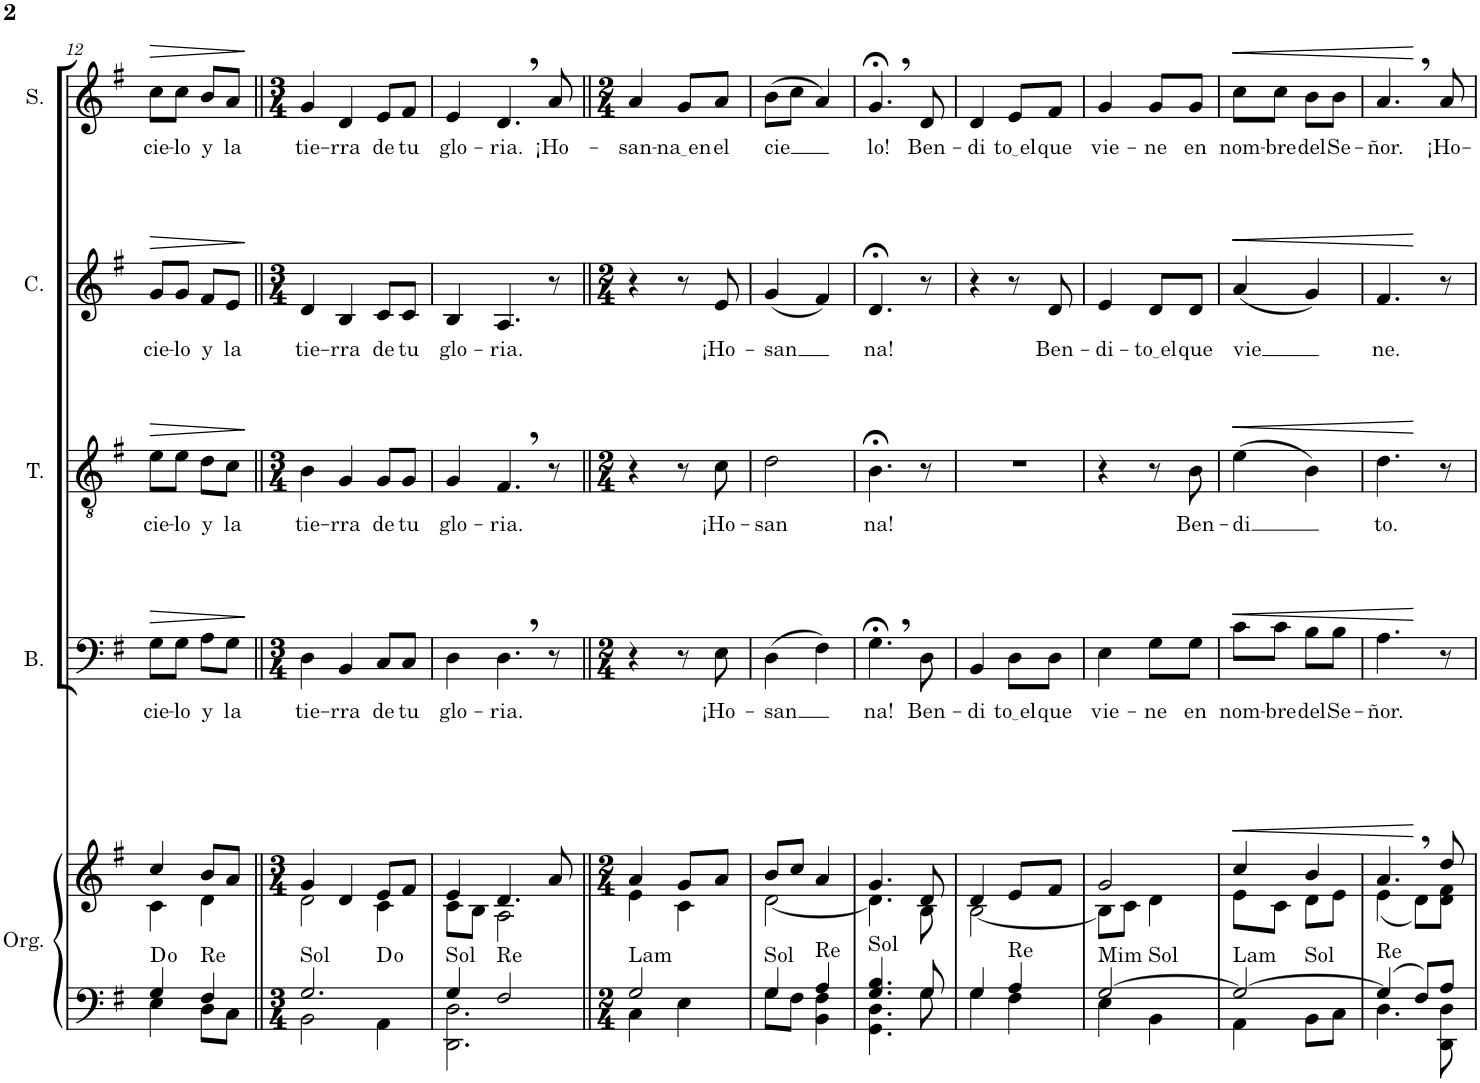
**kern	**kern	**dynam	**harte	**kern	**text	**dynam	**kern	**text	**dynam	**kern	**text	**dynam	**kern	**text	**dynam
*part5	*part5	*part5	*part5	*part4	*part4	*part4	*part3	*part3	*part3	*part2	*part2	*part2	*part1	*part1	*part1
*staff6	*staff5	*staff5/6	*	*staff4	*staff4	*staff4	*staff3	*staff3	*staff3	*staff2	*staff2	*staff2	*staff1	*staff1	*staff1
*I"Órgano	*	*	*	*I"Bajo	*	*	*I"Tenor	*	*	*I"Contralto	*	*	*I"Soprano	*	*
*	*	*	*	*I'B.	*	*	*I'T.	*	*	*I'C.	*	*	*I'S.	*	*
!!LO:PB:g=z
*clefF4	*clefG2	*	*	*clefF4	*	*	*clefGv2	*	*	*clefG2	*	*	*clefG2	*	*
*k[f#]	*k[f#]	*	*	*k[f#]	*	*	*k[f#]	*	*	*k[f#]	*	*	*k[f#]	*	*
*M2/4	*M2/4	*	*	*M2/4	*	*	*M2/4	*	*	*M2/4	*	*	*M2/4	*	*
=12	=12	=12	=12	=12	=12	=12	=12	=12	=12	=12	=12	=12	=12	=12	=12
*^	*^	*	*	*	*	*	*	*	*	*	*	*	*	*	*
!	!	!	!	!	!	!	!LO:LY:b	!LO:HP:b	!	!LO:LY:b	!LO:HP:b	!	!LO:LY:b	!LO:HP:b	!	!LO:LY:b	!LO:HP:b
4G/	4E\	4cc/	4c\	.	D:dim	8G\L	cie-	>	8e\L	cie-	>	8g/L	cie-	>	8cc\L	cie-	>
!	!	!	!	!	!	!	!LO:LY:b	!	!	!LO:LY:b	!	!	!LO:LY:b	!	!	!LO:LY:b	!
.	.	.	.	.	.	8G\J	-lo	.	8e\J	-lo	.	8g/J	-lo	.	8cc\J	-lo	.
!	!	!	!	!	!LO:H:kt=Re	!	!LO:LY:b	!	!	!LO:LY:b	!	!	!LO:LY:b	!	!	!LO:LY:b	!
4F#/	8D\L	8b/L	4d\	.	N	8A\L	y	.	8d\L	y	.	8f#/L	y	.	8b/L	y	.
!	!	!	!	!	!	!	!LO:LY:b	!	!	!LO:LY:b	!	!	!LO:LY:b	!	!	!LO:LY:b	!
.	8C\J	8a/J	.	.	.	8G\J	la	.	8c\J	la	.	8e/J	la	.	8a/J	la	.
*v	*v	*	*	*	*	*	*	*	*	*	*	*	*	*	*	*	*
*	*v	*v	*	*	*	*	*	*	*	*	*	*	*	*	*	*
.	.	.	.	.	.	]	.	.	]	.	.	]	.	.	]
=13||	=13||	=13||	=13||	=13||	=13||	=13||	=13||	=13||	=13||	=13||	=13||	=13||	=13||	=13||	=13||
*M3/4	*M3/4	*	*	*M3/4	*	*	*M3/4	*	*	*M3/4	*	*	*M3/4	*	*
*^	*^	*	*	*	*	*	*	*	*	*	*	*	*	*	*
!	!	!	!	!	!LO:H:kt=Sol	!	!LO:LY:b	!	!	!LO:LY:b	!	!	!LO:LY:b	!	!	!LO:LY:b	!
2.G/	2BB\	4g/	2d\	.	N	4D\	tie-	.	4B\	tie-	.	4d/	tie-	.	4g/	tie-	.
!	!	!	!	!	!	!	!LO:LY:b	!	!	!LO:LY:b	!	!	!LO:LY:b	!	!	!LO:LY:b	!
.	.	4d/	.	.	.	4BB/	-rra	.	4G/	-rra	.	4B/	-rra	.	4d/	-rra	.
!	!	!	!	!	!	!	!LO:LY:b	!	!	!LO:LY:b	!	!	!LO:LY:b	!	!	!LO:LY:b	!
.	4AA\	8e/L	4c\	.	D:dim	8C/L	de	.	8G/L	de	.	8c/L	de	.	8e/L	de	.
!	!	!	!	!	!	!	!LO:LY:b	!	!	!LO:LY:b	!	!	!LO:LY:b	!	!	!LO:LY:b	!
.	.	8f#/J	.	.	.	8C/J	tu	.	8G/J	tu	.	8c/J	tu	.	8f#/J	tu	.
=14	=14	=14	=14	=14	=14	=14	=14	=14	=14	=14	=14	=14	=14	=14	=14	=14	=14
!	!	!	!	!	!LO:H:kt=Sol	!	!LO:LY:b	!	!	!LO:LY:b	!	!	!LO:LY:b	!	!	!LO:LY:b	!
4G/	2.DD\ 2.D\	4e/	8c\L	.	N	4D\	glo-	.	4G/	glo-	.	4B/	glo-	.	4e/	glo-	.
.	.	.	8B\J	.	.	.	.	.	.	.	.	.	.	.	.	.	.
!	!	!	!	!	!LO:H:kt=Re	!	!LO:LY:b	!	!	!LO:LY:b	!	!	!LO:LY:b	!	!	!LO:LY:b	!
2F#/	.	4.d/	2A\	.	N	4.D,\	-ria.	.	4.F#,/	-ria.	.	4.A/	-ria.	.	4.d,/	-ria.	.
!	!	!	!	!	!	!	!	!	!	!	!	!	!	!	!	!LO:LY:b	!
.	.	8a/	.	.	.	8r	.	.	8r	.	.	8r	.	.	8a/	¡Ho-	.
=15||	=15||	=15||	=15||	=15||	=15||	=15||	=15||	=15||	=15||	=15||	=15||	=15||	=15||	=15||	=15||	=15||	=15||
*M2/4	*	*M2/4	*	*	*	*M2/4	*	*	*M2/4	*	*	*M2/4	*	*	*M2/4	*	*
!	!	!	!	!	!LO:H:kt=Lam	!	!	!	!	!	!	!	!	!	!	!LO:LY:b	!
2G/	4C\	4a/	4e\	.	N	4r	.	.	4r	.	.	4r	.	.	4a/	-san-	.
!	!	!	!	!	!	!	!	!	!	!	!	!	!	!	!	!LO:LY:b	!
.	4E\	8g/L	4c\	.	.	8r	.	.	8r	.	.	8r	.	.	8g/L	na en	.
!	!	!	!	!	!	!	!LO:LY:b	!	!	!LO:LY:b	!	!	!LO:LY:b	!	!	!LO:LY:b	!
.	.	8a/J	.	.	.	8E\	¡Ho-	.	8c\	¡Ho-	.	8e/	¡Ho-	.	8a/J	el	.
=16	=16	=16	=16	=16	=16	=16	=16	=16	=16	=16	=16	=16	=16	=16	=16	=16	=16
!	!	!	!	!	!LO:H:kt=Sol	!	!LO:LY:b	!	!	!LO:LY:b	!	!	!LO:LY:b	!	!	!LO:LY:b	!
4G/	8G\L	8b/L	[2d\	.	N	(4D\	-san	.	2d\	-san	.	(4g/	-san	.	(8b\L	cie	.
.	8F#\J	8cc/J	.	.	.	.	.	.	.	.	.	.	.	.	8cc\J	.	.
!	!	!	!	!	!LO:H:kt=Re	!	!	!	!	!	!	!	!	!	!	!	!
4A/	4BB\ 4F#\	4a/	.	.	N	4F#\)	.	.	.	.	.	4f#/)	.	.	4a/)	.	.
=17	=17	=17	=17	=17	=17	=17	=17	=17	=17	=17	=17	=17	=17	=17	=17	=17	=17
!	!	!	!	!	!LO:H:kt=Sol	!	!LO:LY:b	!	!	!LO:LY:b	!	!	!LO:LY:b	!	!	!LO:LY:b	!
4.G/ 4.B/	4.GG\ 4.D\	4.g/	4.d\]	.	N	4.G;<,\	na!	.	4.B;<\	na!	.	4.d;</	na!	.	4.g;<,/	lo!	.
!	!	!	!	!	!	!	!LO:LY:b	!	!	!	!	!	!	!	!	!LO:LY:b	!
8G/	8G\	8d/	8B\	.	.	8D\	Ben-	.	8r	.	.	8r	.	.	8d/	Ben-	.
=18	=18	=18	=18	=18	=18	=18	=18	=18	=18	=18	=18	=18	=18	=18	=18	=18	=18
!	!	!	!	!	!	!	!LO:LY:b	!	!	!	!	!	!	!	!	!LO:LY:b	!
4G/	4G\	4d/	[2B\	.	.	4BB/	-di	.	2r	.	.	4r	.	.	4d/	-di	.
!	!	!	!	!	!LO:H:kt=Re	!	!LO:LY:b	!	!	!	!	!	!	!	!	!LO:LY:b	!
4A/	4F#\	8e/L	.	.	N	8D\L	to el	.	.	.	.	8r	.	.	8e/L	to el	.
!	!	!	!	!	!	!	!LO:LY:b	!	!	!	!	!	!LO:LY:b	!	!	!LO:LY:b	!
.	.	8f#/J	.	.	.	8D\J	que	.	.	.	.	8d/	Ben-	.	8f#/J	que	.
=19	=19	=19	=19	=19	=19	=19	=19	=19	=19	=19	=19	=19	=19	=19	=19	=19	=19
!	!	!	!	!	!LO:H:n=1:kt=Mim	!	!LO:LY:b	!	!	!	!	!	!LO:LY:b	!	!	!LO:LY:b	!
!	!	!	!	!	!LO:H:n=2:kt=Sol	!	!	!	!	!	!	!	!	!	!	!	!
[2G/	4E\	2g/	8B\L]	.	N N	4E\	vie-	.	4r	.	.	4e/	-di-	.	4g/	vie-	.
.	.	.	8c\J	.	.	.	.	.	.	.	.	.	.	.	.	.	.
!	!	!	!	!	!	!	!LO:LY:b	!	!	!	!	!	!LO:LY:b	!	!	!LO:LY:b	!
.	4BB\	.	4d\	.	.	8G\L	-ne	.	8r	.	.	8d/L	to el	.	8g/L	-ne	.
!	!	!	!	!	!	!	!LO:LY:b	!	!	!LO:LY:b	!	!	!LO:LY:b	!	!	!LO:LY:b	!
.	.	.	.	.	.	8G\J	en	.	8B\	Ben-	.	8d/J	que	.	8g/J	en	.
=20	=20	=20	=20	=20	=20	=20	=20	=20	=20	=20	=20	=20	=20	=20	=20	=20	=20
!	!	!	!	!LO:HP:b	!LO:H:n=1:kt=Lam	!	!LO:LY:b	!LO:HP:b	!	!LO:LY:b	!LO:HP:b	!	!LO:LY:b	!LO:HP:b	!	!LO:LY:b	!LO:HP:b
!	!	!	!	!	!LO:H:n=2:kt=Sol	!	!	!	!	!	!	!	!	!	!	!	!
2G/_	4AA\	4cc/	8e\L	<	N N	8c\L	nom-	<	(4e\	-di	<	(4a/	vie	<	8cc\L	nom-	<
!	!	!	!	!	!	!	!LO:LY:b	!	!	!	!	!	!	!	!	!LO:LY:b	!
.	.	.	8c\J	.	.	8c\J	-bre	.	.	.	.	.	.	.	8cc\J	-bre	.
!	!	!	!	!	!	!	!LO:LY:b	!	!	!	!	!	!	!	!	!LO:LY:b	!
.	8BB\L	4b/	8d\L	.	.	8B\L	del	.	4B\)	.	.	4g/)	.	.	8b\L	del	.
!	!	!	!	!	!	!	!LO:LY:b	!	!	!	!	!	!	!	!	!LO:LY:b	!
.	8C\J	.	8e\J	.	.	8B\J	Se-	.	.	.	.	.	.	.	8b\J	Se-	.
=21	=21	=21	=21	=21	=21	=21	=21	=21	=21	=21	=21	=21	=21	=21	=21	=21	=21
!	!	!	!	!	!LO:H:kt=Re	!	!LO:LY:b	!	!	!LO:LY:b	!	!	!LO:LY:b	!	!	!LO:LY:b	!
4G/]	4.D\	4.a,/	(4e\	.	N	4.A\	-ñor.	.	4.d\	to.	.	4.f#/	ne.	.	4.a,/	-ñor.	.
8F#/L	.	.	8d\L)	.	.	.	.	.	.	.	.	.	.	.	.	.	.
!	!	!	!	!	!	!	!	!	!	!	!	!	!	!	!	!LO:LY:b	!
8A/J	8DD\ 8D\	8dd/	8d\ 8f#\J	[	.	8r	.	[	8r	.	[	8r	.	[	8a/	¡Ho-	[
*v	*v	*	*	*	*	*	*	*	*	*	*	*	*	*	*	*	*
*	*v	*v	*	*	*	*	*	*	*	*	*	*	*	*	*	*
=	=	=	=	=	=	=	=	=	=	=	=	=	=	=	=
*-	*-	*-	*-	*-	*-	*-	*-	*-	*-	*-	*-	*-	*-	*-	*-
